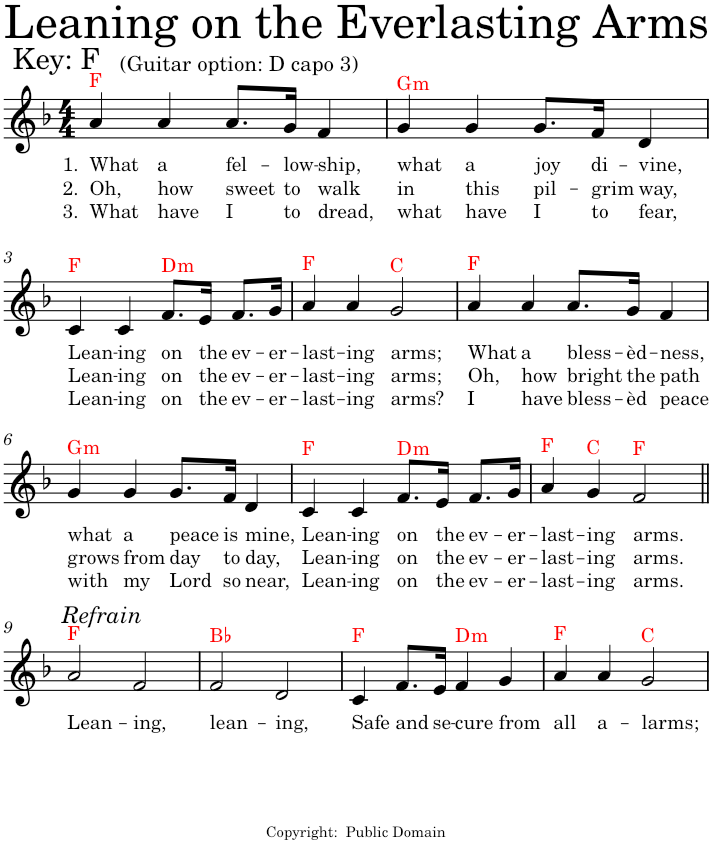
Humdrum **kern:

**kern	**text	**text	**text	**harte
*part1	*part1	*part1	*part1	*part1
*staff1	*staff1	*staff1	*staff1	*
*I"Piano	*	*	*	*
*I'Pno.	*	*	*	*
*clefG2	*	*	*	*
*k[b-]	*	*	*	*
*M4/4	*	*	*	*
=1	=1	=1	=1	=1
!	!LO:LY:b	!LO:LY:b	!LO:LY:b	!
4a/	1. What	2. Oh,	3. What	F:maj
!	!LO:LY:b	!LO:LY:b	!LO:LY:b	!
4a/	a	how	have	.
!	!LO:LY:b	!LO:LY:b	!LO:LY:b	!
8.a/L	fel-	sweet	I	.
!	!LO:LY:b	!LO:LY:b	!LO:LY:b	!
16g/Jk	-low-	to	to	.
!	!LO:LY:b	!LO:LY:b	!LO:LY:b	!
4f/	-ship,	walk	dread,	.
=2	=2	=2	=2	=2
!	!LO:LY:b	!LO:LY:b	!LO:LY:b	!LO:H:kt=m
4g/	what	in	what	G:min
!	!LO:LY:b	!LO:LY:b	!LO:LY:b	!
4g/	a	this	have	.
!	!LO:LY:b	!LO:LY:b	!LO:LY:b	!
8.g/L	joy	pil-	I	.
!	!LO:LY:b	!LO:LY:b	!LO:LY:b	!
16f/Jk	di-	-grim	to	.
!	!LO:LY:b	!LO:LY:b	!LO:LY:b	!
4d/	-vine,	way,	fear,	.
!!LO:LB:g=z
=3	=3	=3	=3	=3
!	!LO:LY:b	!LO:LY:b	!LO:LY:b	!
4c/	Lean-	Lean-	Lean-	F:maj
!	!LO:LY:b	!LO:LY:b	!LO:LY:b	!
4c/	-ing	-ing	-ing	.
!	!LO:LY:b	!LO:LY:b	!LO:LY:b	!LO:H:kt=m
8.f/L	on	on	on	D:min
!	!LO:LY:b	!LO:LY:b	!LO:LY:b	!
16e/Jk	the	the	the	.
!	!LO:LY:b	!LO:LY:b	!LO:LY:b	!
8.f/L	ev-	ev-	ev-	.
!	!LO:LY:b	!LO:LY:b	!LO:LY:b	!
16g/Jk	-er-	-er-	-er-	.
=4	=4	=4	=4	=4
!	!LO:LY:b	!LO:LY:b	!LO:LY:b	!
4a/	-last-	-last-	-last-	F:maj
!	!LO:LY:b	!LO:LY:b	!LO:LY:b	!
4a/	-ing	-ing	-ing	.
!	!LO:LY:b	!LO:LY:b	!LO:LY:b	!
2g/	arms;	arms;	arms?	C:maj
=5	=5	=5	=5	=5
!	!LO:LY:b	!LO:LY:b	!LO:LY:b	!
4a/	What	Oh,	I	F:maj
!	!LO:LY:b	!LO:LY:b	!LO:LY:b	!
4a/	a	how	have	.
!	!LO:LY:b	!LO:LY:b	!LO:LY:b	!
8.a/L	bless-	bright	bless-	.
!	!LO:LY:b	!LO:LY:b	!LO:LY:b	!
16g/Jk	-èd-	the	-èd	.
!	!LO:LY:b	!LO:LY:b	!LO:LY:b	!
4f/	-ness,	path	peace	.
!!LO:LB:g=z
=6	=6	=6	=6	=6
!	!LO:LY:b	!LO:LY:b	!LO:LY:b	!LO:H:kt=m
4g/	what	grows	with	G:min
!	!LO:LY:b	!LO:LY:b	!LO:LY:b	!
4g/	a	from	my	.
!	!LO:LY:b	!LO:LY:b	!LO:LY:b	!
8.g/L	peace	day	Lord	.
!	!LO:LY:b	!LO:LY:b	!LO:LY:b	!
16f/Jk	is	to	so	.
!	!LO:LY:b	!LO:LY:b	!LO:LY:b	!
4d/	mine,	day,	near,	.
=7	=7	=7	=7	=7
!	!LO:LY:b	!LO:LY:b	!LO:LY:b	!
4c/	Lean-	Lean-	Lean-	F:maj
!	!LO:LY:b	!LO:LY:b	!LO:LY:b	!
4c/	-ing	-ing	-ing	.
!	!LO:LY:b	!LO:LY:b	!LO:LY:b	!LO:H:kt=m
8.f/L	on	on	on	D:min
!	!LO:LY:b	!LO:LY:b	!LO:LY:b	!
16e/Jk	the	the	the	.
!	!LO:LY:b	!LO:LY:b	!LO:LY:b	!
8.f/L	ev-	ev-	ev-	.
!	!LO:LY:b	!LO:LY:b	!LO:LY:b	!
16g/Jk	-er-	-er-	-er-	.
=8	=8	=8	=8	=8
!	!LO:LY:b	!LO:LY:b	!LO:LY:b	!
4a/	-last-	-last-	-last-	F:maj
!	!LO:LY:b	!LO:LY:b	!LO:LY:b	!
4g/	-ing	-ing	-ing	C:maj
!	!LO:LY:b	!LO:LY:b	!LO:LY:b	!
2f/	arms.	arms.	arms.	F:maj
!!LO:LB:g=z
!!LO:REH:place=s1:a:i:cj:enc=none:fs=12:t=Refrain:qo=1
=9||	=9||	=9||	=9||	=9||
!	!LO:LY:b	!	!	!
2a/	Lean-	.	.	F:maj
!	!LO:LY:b	!	!	!
2f/	-ing,	.	.	.
=10	=10	=10	=10	=10
!	!LO:LY:b	!	!	!
2f/	lean-	.	.	Bb:maj
!	!LO:LY:b	!	!	!
2d/	-ing,	.	.	.
=11	=11	=11	=11	=11
!	!LO:LY:b	!	!	!
4c/	Safe	.	.	F:maj
!	!LO:LY:b	!	!	!
8.f/L	and	.	.	.
!	!LO:LY:b	!	!	!
16e/Jk	se-	.	.	.
!	!LO:LY:b	!	!	!LO:H:kt=m
4f/	-cure	.	.	D:min
!	!LO:LY:b	!	!	!
4g/	from	.	.	.
=12	=12	=12	=12	=12
!	!LO:LY:b	!	!	!
4a/	all	.	.	F:maj
!	!LO:LY:b	!	!	!
4a/	a-	.	.	.
!	!LO:LY:b	!	!	!
2g/	-larms;	.	.	C:maj
=	=	=	=	=
*-	*-	*-	*-	*-
